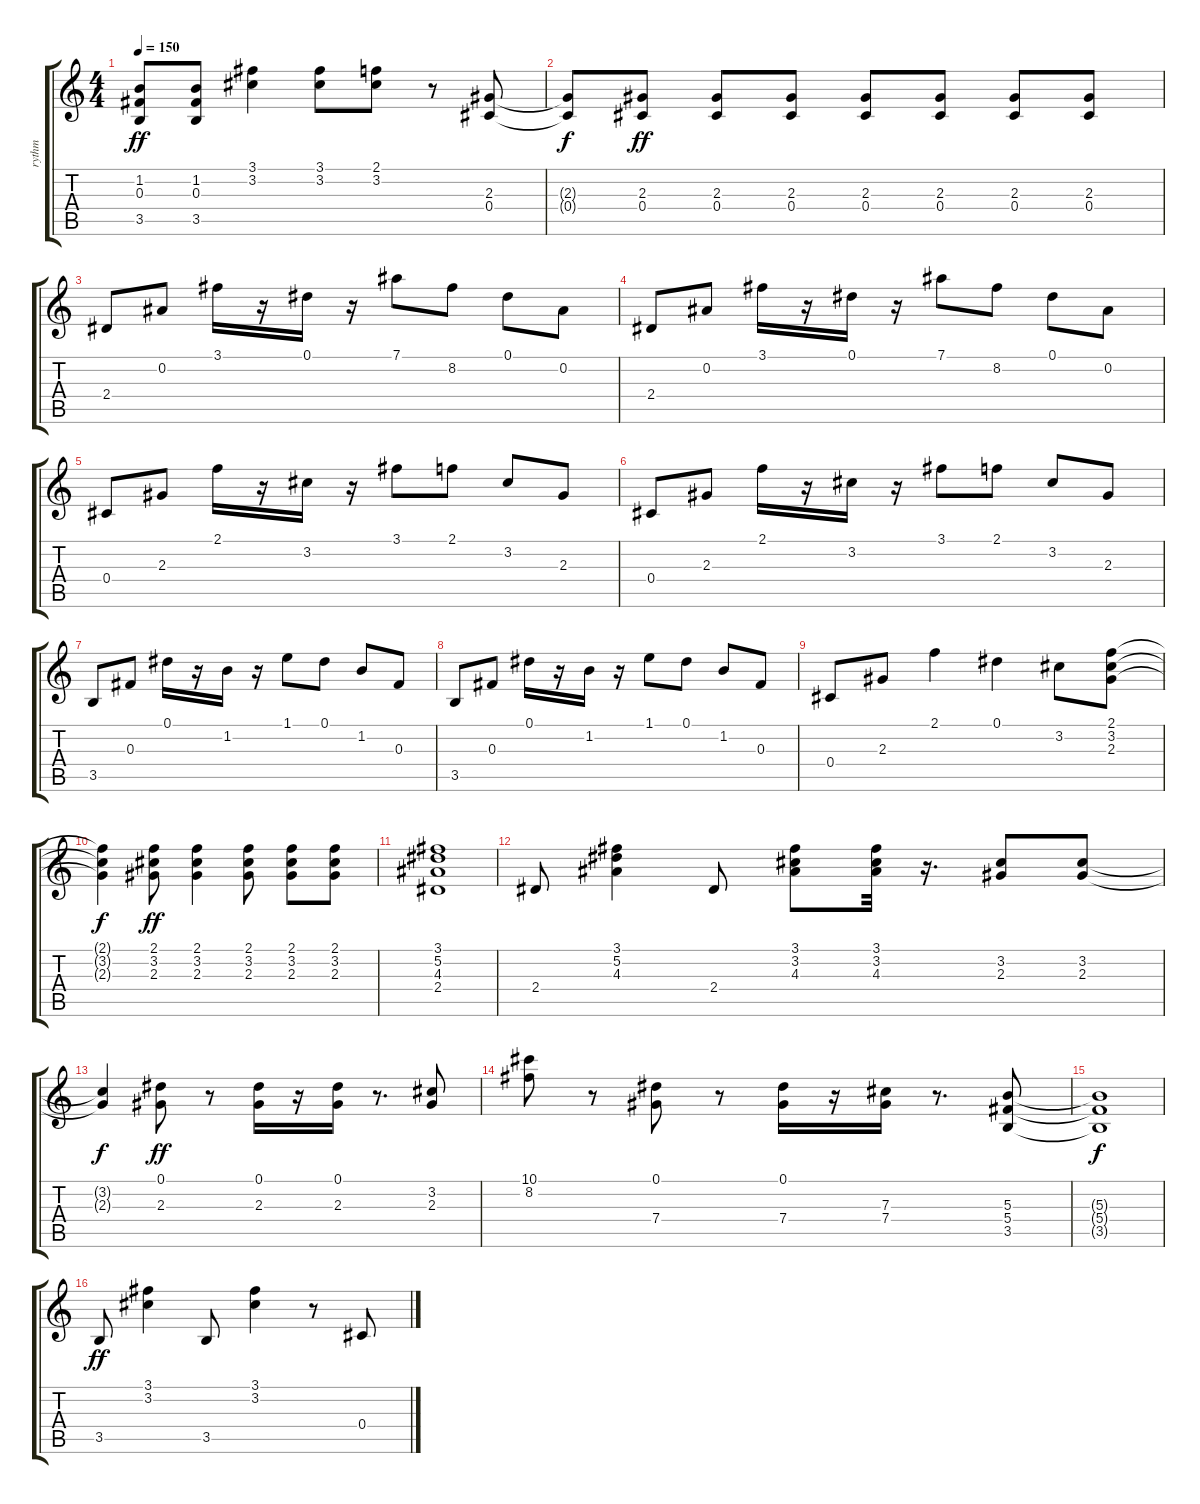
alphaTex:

\track ("rythm" "rythm") {instrument distortionguitar}
\staff {score tabs}
\tuning (Eb4 Bb3 Gb3 Db3 Ab2 Eb2) {hide}
\ts (4 4)
\tempo 150
\clef g2
\ks c
(1.2 0.3 3.5).8{dy ff} (1.2 0.3 3.5).8 (3.1 3.2).4 (3.1 3.2).8 (2.1 3.2).8 r.8 (2.3 0.4).8 |
(2.3{t} 0.4{t}).8{dy f} (2.3 0.4).8{dy ff} (2.3 0.4).8 (2.3 0.4).8 (2.3 0.4).8 (2.3 0.4).8 (2.3 0.4).8 (2.3 0.4).8 |
2.4.8 0.2.8 3.1.16 r.16 0.1.16 r.16 7.1.8 8.2.8 0.1.8 0.2.8 |
2.4.8 0.2.8 3.1.16 r.16 0.1.16 r.16 7.1.8 8.2.8 0.1.8 0.2.8 |
0.4.8 2.3.8 2.1.16 r.16 3.2.16 r.16 3.1.8 2.1.8 3.2.8 2.3.8 |
0.4.8 2.3.8 2.1.16 r.16 3.2.16 r.16 3.1.8 2.1.8 3.2.8 2.3.8 |
3.5.8 0.3.8 0.1.16 r.16 1.2.16 r.16 1.1.8 0.1.8 1.2.8 0.3.8 |
3.5.8 0.3.8 0.1.16 r.16 1.2.16 r.16 1.1.8 0.1.8 1.2.8 0.3.8 |
0.4.8 2.3.8 2.1.4 0.1.4 3.2.8 (2.1 3.2 2.3).8 |
(2.1{t} 3.2{t} 2.3{t}).4{dy f} (2.1 3.2 2.3).8{dy ff} (2.1 3.2 2.3).4 (2.1 3.2 2.3).8 (2.1 3.2 2.3).8 (2.1 3.2 2.3).8 |
(3.1 5.2 4.3 2.4).1 |
2.4.8 (3.1 5.2 4.3).4 2.4.8 (3.1 3.2 4.3).8 (3.1 3.2 4.3).32 r.16{d} (3.2 2.3).8 (3.2 2.3).8 |
(3.2{t} 2.3{t}).4{dy f} (0.1 2.3).8{dy ff} r.8 (0.1 2.3).16 r.16 (0.1 2.3).16 r.8{d} (3.2 2.3).8 |
(10.1 8.2).8 r.8 (0.1 7.4).8 r.8 (0.1 7.4).16 r.16 (7.3 7.4).16 r.8{d} (5.3 5.4 3.5).8 |
(5.3{t} 5.4{t} 3.5{t}).1{dy f} |
3.5.8{dy ff} (3.1 3.2).4 3.5.8 (3.1 3.2).4 r.8 0.4.8
